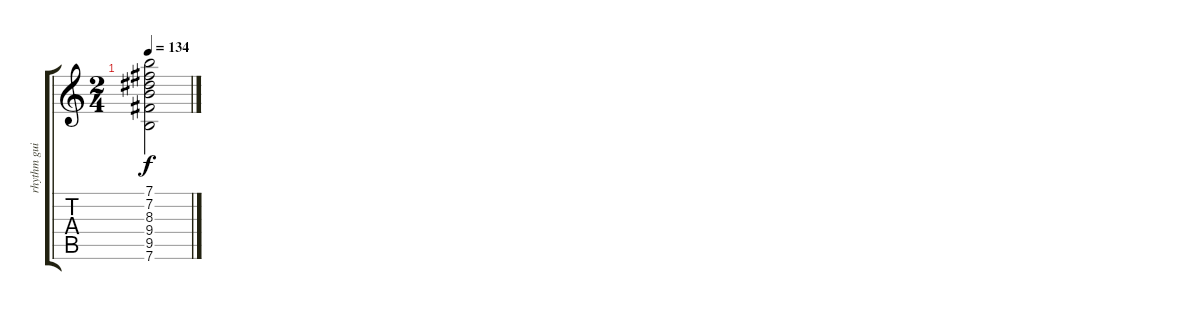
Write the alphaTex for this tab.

\track ("rhythm guitar" "rhythm gui") {instrument distortionguitar}
\staff {score tabs}
\tuning (E4 B3 G3 D3 A2 E2) {hide}
\ts (2 4)
\tempo 134
\clef g2
\ks c
(7.1{t} 7.2{t} 8.3{t} 9.4{t} 9.5{t} 7.6{t}).2{dy f}
